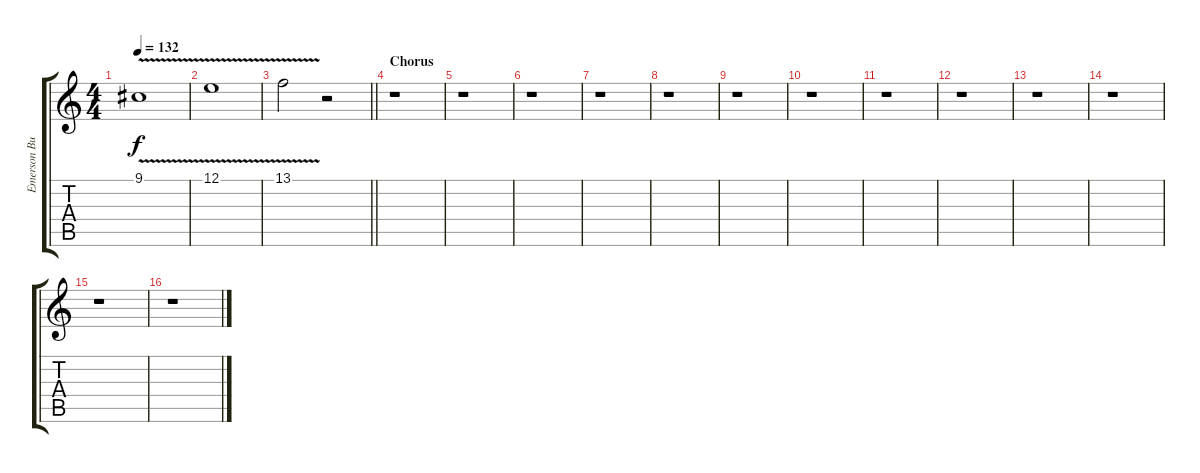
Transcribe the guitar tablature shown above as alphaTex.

\track ("Emerson Burton (Keyboard)" "Emerson Bu") {instrument tremolostrings}
\staff {score tabs}
\tuning (E4 B3 G3 D3 A2 E2) {hide}
\ts (4 4)
\tempo 132
\clef g2
\ks c
9.1{v}.1{dy f} |
12.1{v}.1 |
\barLineRight lightlight
13.1{v}.2 r.2{volume 10} |
\section ("" "Chorus")
r.1 |
r.1 |
r.1 |
r.1 |
r.1 |
r.1 |
r.1 |
r.1 |
r.1 |
r.1 |
r.1 |
r.1 |
r.1
